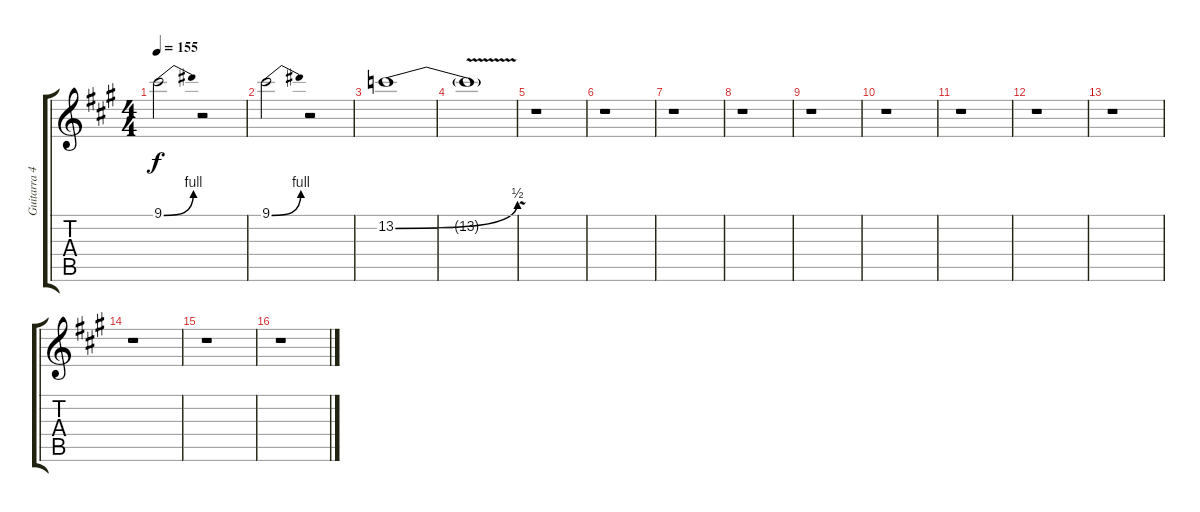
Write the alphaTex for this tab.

\track ("Guitarra 4" "Guitarra 4") {instrument distortionguitar}
\staff {score tabs}
\tuning (E4 B3 G3 D3 A2 E2) {hide}
\ts (4 4)
\tempo 155
\clef g2
\ks f#minor
9.1{be (bend 0 0 60 4)}.2{dy f} r.2 |
9.1{be (bend 0 0 60 4)}.2 r.2 |
13.2{be (bend 0 0 60 2)}.1 |
13.2{v t}.1 |
r.1 |
r.1 |
r.1 |
r.1 |
r.1 |
r.1 |
r.1 |
r.1 |
r.1 |
r.1 |
r.1 |
r.1
